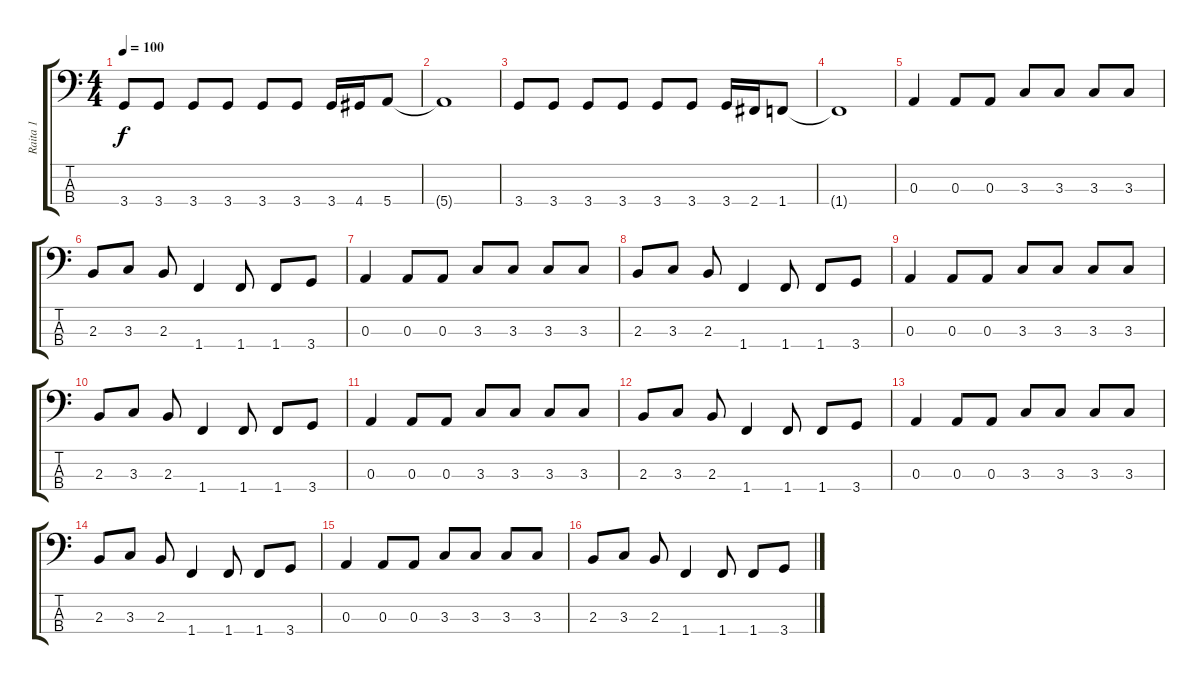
\track ("Raita 1" "Raita 1") {instrument slapbass2}
\staff {score tabs}
\tuning (G2 D2 A1 E1) {hide}
\ts (4 4)
\tempo 100
\clef f4
\ks c
3.4.8{dy f} 3.4.8 3.4.8 3.4.8 3.4.8 3.4.8 3.4.16 4.4.16 5.4.8 |
5.4{t}.1 |
3.4.8 3.4.8 3.4.8 3.4.8 3.4.8 3.4.8 3.4.16 2.4.16 1.4.8 |
1.4{t}.1 |
0.3.4 0.3.8 0.3.8 3.3.8 3.3.8 3.3.8 3.3.8 |
2.3.8 3.3.8 2.3.8 1.4.4 1.4.8 1.4.8 3.4.8 |
0.3.4 0.3.8 0.3.8 3.3.8 3.3.8 3.3.8 3.3.8 |
2.3.8 3.3.8 2.3.8 1.4.4 1.4.8 1.4.8 3.4.8 |
0.3.4 0.3.8 0.3.8 3.3.8 3.3.8 3.3.8 3.3.8 |
2.3.8 3.3.8 2.3.8 1.4.4 1.4.8 1.4.8 3.4.8 |
0.3.4 0.3.8 0.3.8 3.3.8 3.3.8 3.3.8 3.3.8 |
2.3.8 3.3.8 2.3.8 1.4.4 1.4.8 1.4.8 3.4.8 |
0.3.4 0.3.8 0.3.8 3.3.8 3.3.8 3.3.8 3.3.8 |
2.3.8 3.3.8 2.3.8 1.4.4 1.4.8 1.4.8 3.4.8 |
0.3.4 0.3.8 0.3.8 3.3.8 3.3.8 3.3.8 3.3.8 |
2.3.8 3.3.8 2.3.8 1.4.4 1.4.8 1.4.8 3.4.8
